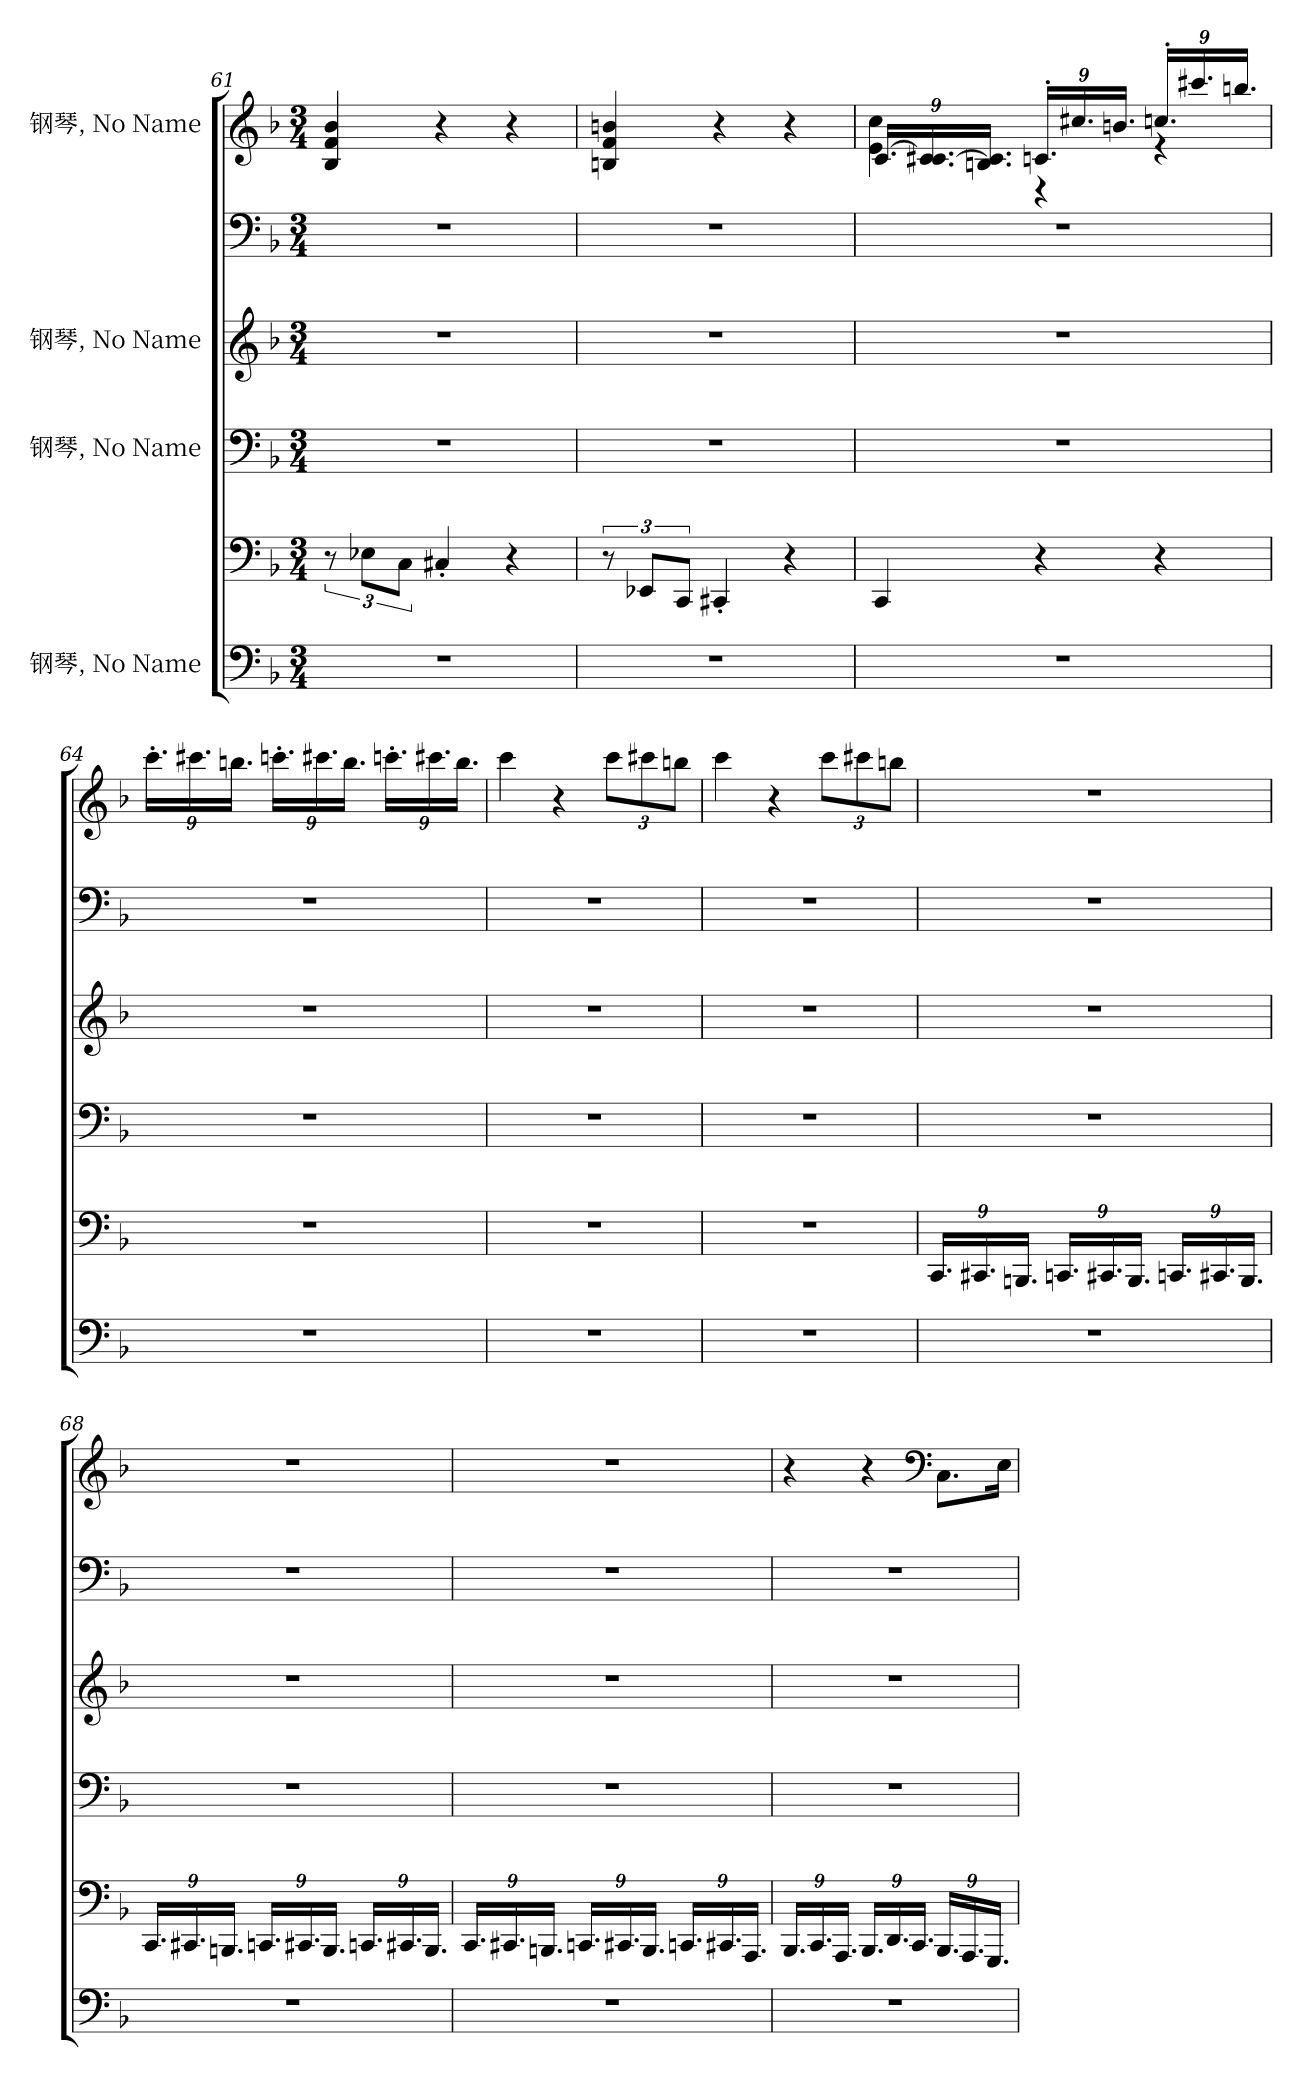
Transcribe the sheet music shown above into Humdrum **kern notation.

**kern	**kern	**kern	**kern	**kern	**kern
*part4	*part4	*part3	*part2	*part2	*part1
*staff6	*staff5	*staff4	*staff3	*staff2	*staff1
*I"钢琴, No Name	*	*I"钢琴, No Name	*I"钢琴, No Name	*	*I"钢琴, No Name
!!LO:LB:g=z
*clefF4	*clefF4	*clefF4	*clefG2	*clefF4	*clefG2
*k[b-]	*k[b-]	*k[b-]	*k[b-]	*k[b-]	*k[b-]
*M3/4	*M3/4	*M3/4	*M3/4	*M3/4	*M3/4
=61	=61	=61	=61	=61	=61
2.r	12r	2.r	2.r	2.r	4B-/ 4f/ 4b-/
.	12E-X\L	.	.	.	.
.	12C\J	.	.	.	.
*	*	*	*	*	*MM112
.	4C#X'/	.	.	.	4r
.	4r	.	.	.	4r
=62	=62	=62	=62	=62	=62
2.r	12r	2.r	2.r	2.r	4Bn/ 4f/ 4bn/
.	12EE-X/L	.	.	.	.
.	12CC/J	.	.	.	.
*	*	*	*	*	*MM109
.	4CC#X'/	.	.	.	4r
.	4r	.	.	.	4r
=63	=63	=63	=63	=63	=63
*	*	*	*	*	*Xbrackettup
*	*	*	*	*	*MM111
*	*	*	*	*	*^
2.r	4CC/	2.r	2.r	2.r	[18.c/LL	4e\ 4cc\
.	.	.	.	.	18.c/_ 18.c#X/	.
.	.	.	.	.	18.Bn/ 18.c/]JJ	.
.	4r	.	.	.	18.cn'/LL	4r
.	.	.	.	.	18.cc#X/	.
.	.	.	.	.	18.bn/JJ	.
.	4r	.	.	.	18.ccn'/LL	4r
.	.	.	.	.	18.ccc#X/	.
.	.	.	.	.	18.bbn/JJ	.
*	*	*	*	*	*v	*v
!!LO:PB:g=z
=64	=64	=64	=64	=64	=64
2.r	2.r	2.r	2.r	2.r	18.ccc'\LL
.	.	.	.	.	18.ccc#X\
.	.	.	.	.	18.bbn\JJ
.	.	.	.	.	18.cccn'\LL
.	.	.	.	.	18.ccc#X\
.	.	.	.	.	18.bb\JJ
.	.	.	.	.	18.cccn'\LL
*	*	*	*	*	*MM102
.	.	.	.	.	18.ccc#X\
.	.	.	.	.	18.bb\JJ
=65	=65	=65	=65	=65	=65
2.r	2.r	2.r	2.r	2.r	4ccc\
.	.	.	.	.	4r
*	*	*	*	*	*MM100
.	.	.	.	.	12ccc\L
.	.	.	.	.	12ccc#X\
.	.	.	.	.	12bbn\J
=66	=66	=66	=66	=66	=66
*	*	*	*	*	*MM96
2.r	2.r	2.r	2.r	2.r	4ccc\
.	.	.	.	.	4r
.	.	.	.	.	12ccc\L
*	*	*	*	*	*MM85
.	.	.	.	.	12ccc#X\
*	*	*	*	*	*MM78
.	.	.	.	.	12bbn\J
!!LO:LB:g=z
=67	=67	=67	=67	=67	=67
*	*Xbrackettup	*	*	*	*
*	*	*	*	*	*MM85
2.r	18.CC/LL	2.r	2.r	2.r	2.r
.	18.CC#X/	.	.	.	.
.	18.BBBn/JJ	.	.	.	.
.	18.CCn/LL	.	.	.	.
.	18.CC#X/	.	.	.	.
.	18.BBB/JJ	.	.	.	.
.	18.CCn/LL	.	.	.	.
.	18.CC#X/	.	.	.	.
.	18.BBB/JJ	.	.	.	.
=68	=68	=68	=68	=68	=68
2.r	18.CC/LL	2.r	2.r	2.r	2.r
.	18.CC#X/	.	.	.	.
.	18.BBBn/JJ	.	.	.	.
.	18.CCn/LL	.	.	.	.
.	18.CC#X/	.	.	.	.
.	18.BBB/JJ	.	.	.	.
.	18.CCn/LL	.	.	.	.
.	18.CC#X/	.	.	.	.
.	18.BBB/JJ	.	.	.	.
!!LO:PB:g=z
=69	=69	=69	=69	=69	=69
2.r	18.CC/LL	2.r	2.r	2.r	2.r
.	18.CC#X/	.	.	.	.
.	18.BBBn/JJ	.	.	.	.
.	18.CCn/LL	.	.	.	.
.	18.CC#X/	.	.	.	.
.	18.BBB/JJ	.	.	.	.
.	18.CCn/LL	.	.	.	.
.	18.CC#X/	.	.	.	.
.	18.AAA/JJ	.	.	.	.
=70	=70	=70	=70	=70	=70
2.r	18.BBB-/LL	2.r	2.r	2.r	4r
.	18.CC/	.	.	.	.
.	18.AAA/JJ	.	.	.	.
*	*	*	*	*	*MM109
.	18.BBB-/LL	.	.	.	4r
.	18.DD/	.	.	.	.
.	18.CC/JJ	.	.	.	.
*	*	*	*	*	*clefF4
.	18.BBB-/LL	.	.	.	8.C\L
.	18.AAA/	.	.	.	.
.	18.GGG/JJ	.	.	.	.
*	*	*	*	*	*MM103
.	.	.	.	.	16E\Jk
=	=	=	=	=	=
*-	*-	*-	*-	*-	*-
